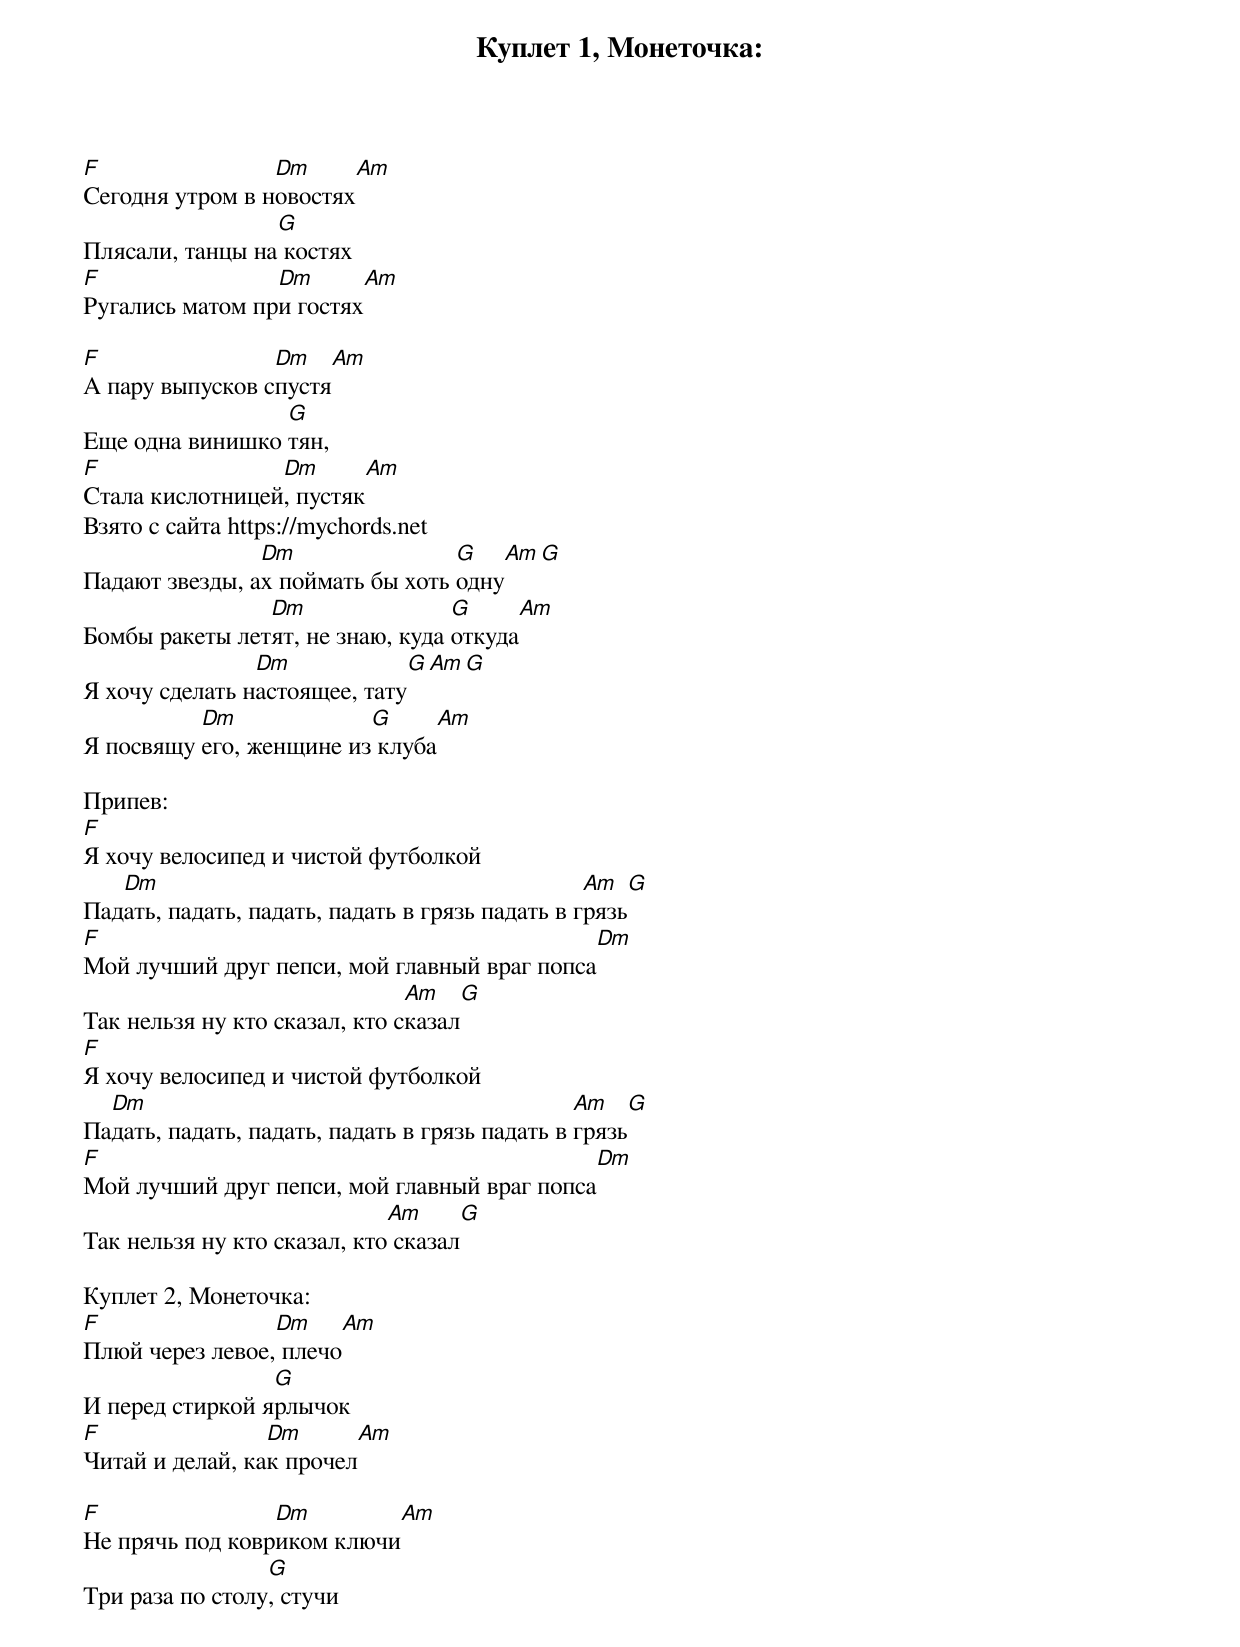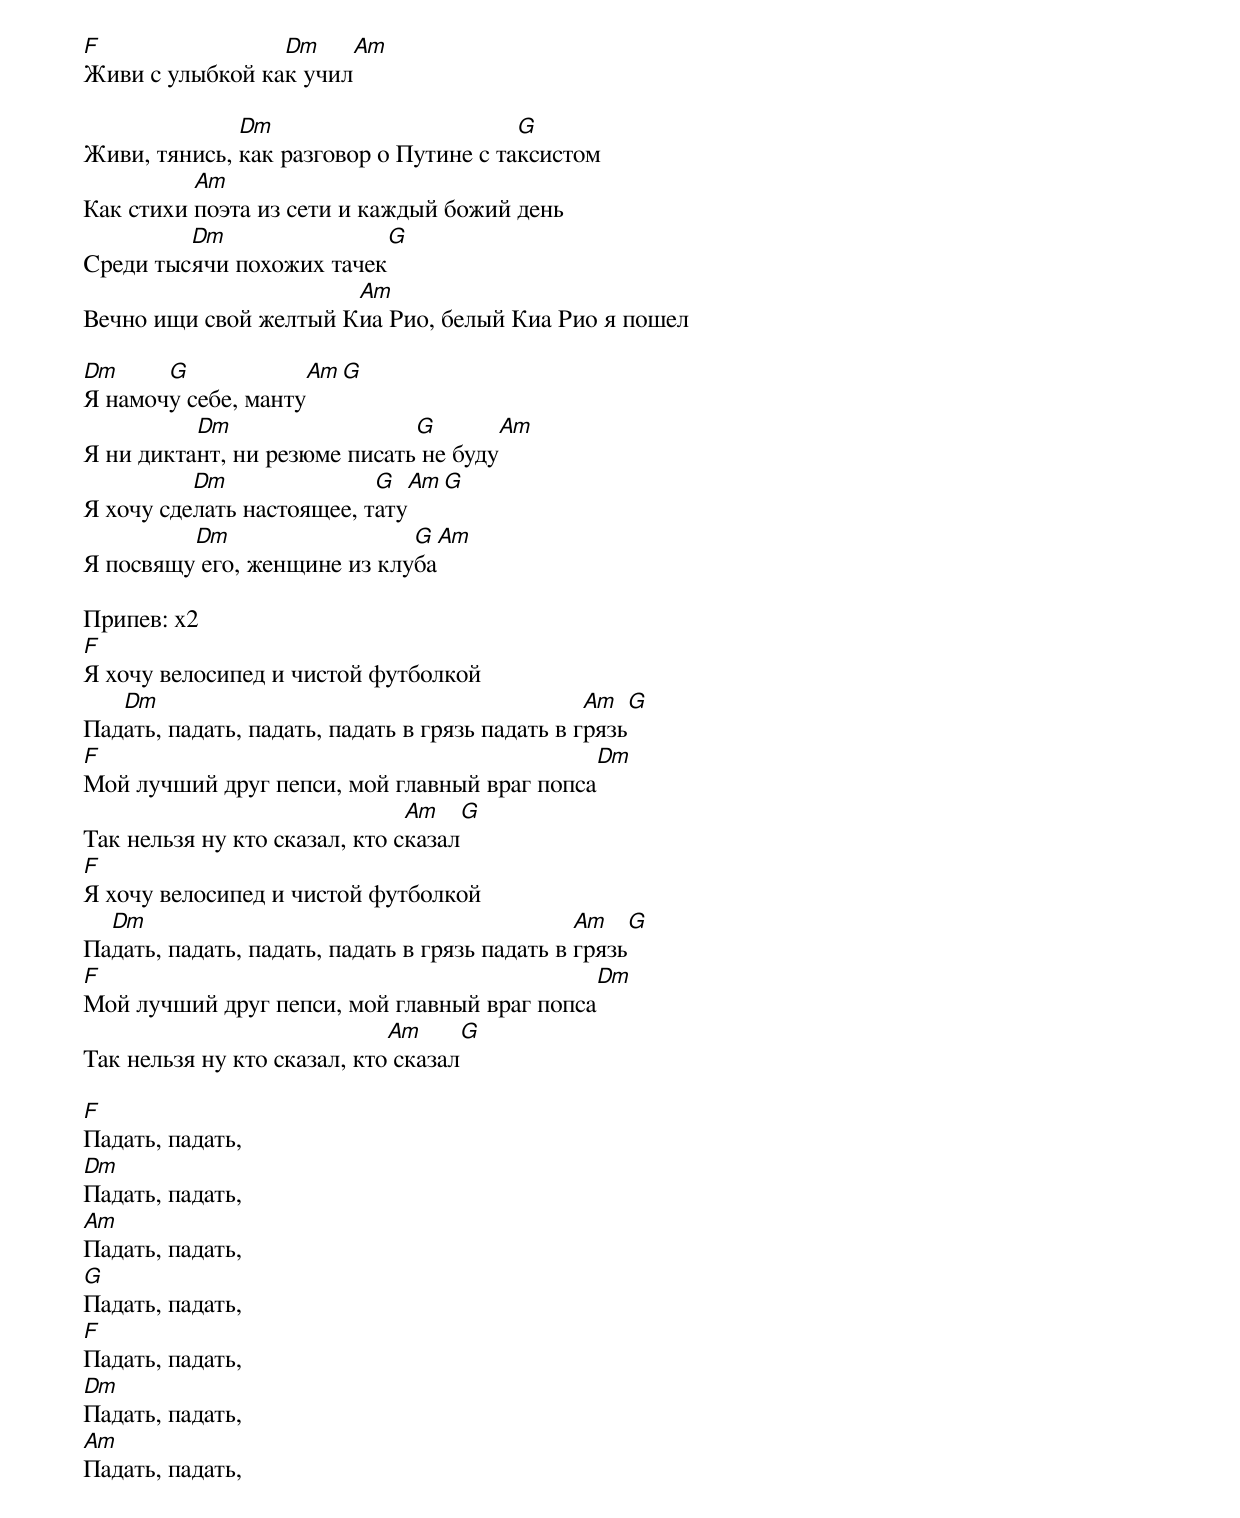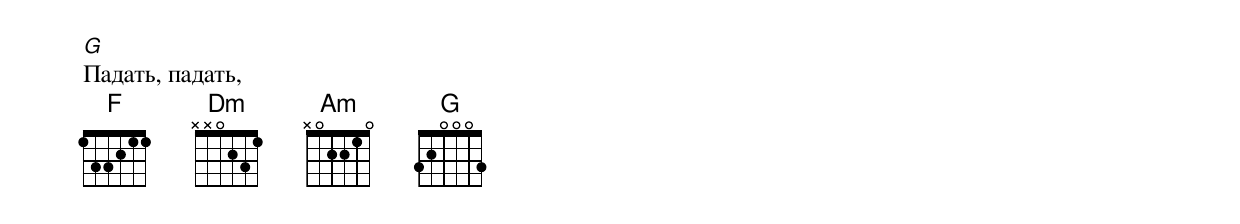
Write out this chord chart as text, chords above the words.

Куплет 1, Монеточка:
F                Dm            Am
Сегодня утром в новостях
                 G
Плясали, танцы на костях
F                Dm            Am
Ругались матом при гостях

F                Dm            Am
А пару выпусков спустя
                 G
Еще одна винишко тян,
F                Dm            Am
Стала кислотницей, пустяк
Взято с сайта https://mychords.net
                Dm                G                   Am G
Падают звезды, ах поймать бы хоть одну
                Dm                G                   Am
Бомбы ракеты летят, не знаю, куда откуда
                Dm                G      Am G
Я хочу сделать настоящее, тату
          Dm             G                   Am
Я посвящу его, женщине из клуба

Припев:
F
Я хочу велосипед и чистой футболкой
   Dm                                            Am                  G
Падать, падать, падать, падать в грязь падать в грязь
F                                                              Dm
Мой лучший друг пепси, мой главный враг попса
                               Am               G
Так нельзя ну кто сказал, кто сказал
F
Я хочу велосипед и чистой футболкой
  Dm                                            Am                  G
Падать, падать, падать, падать в грязь падать в грязь
F                                                              Dm
Мой лучший друг пепси, мой главный враг попса
                             Am               G
Так нельзя ну кто сказал, кто сказал

Куплет 2, Монеточка:
F                Dm            Am
Плюй через левое, плечо
                 G
И перед стиркой ярлычок
F                Dm            Am
Читай и делай, как прочел

F                Dm            Am
Не прячь под ковриком ключи
                 G
Три раза по столу, стучи
F                Dm            Am
Живи с улыбкой как учил

              Dm                        G
Живи, тянись, как разговор о Путине с таксистом
          Am
Как стихи поэта из сети и каждый божий день
         Dm                        G
Среди тысячи похожих тачек
                       Am
Вечно ищи свой желтый Киа Рио, белый Киа Рио я пошел

Dm     G                 Am G
Я намочу себе, манту
          Dm                  G                 Am
Я ни диктант, ни резюме писать не буду
          Dm               G            Am G
Я хочу сделать настоящее, тату
         Dm                  G                 Am
Я посвящу его, женщине из клуба

Припев: x2
F
Я хочу велосипед и чистой футболкой
   Dm                                            Am                  G
Падать, падать, падать, падать в грязь падать в грязь
F                                                              Dm
Мой лучший друг пепси, мой главный враг попса
                               Am               G
Так нельзя ну кто сказал, кто сказал
F
Я хочу велосипед и чистой футболкой
  Dm                                            Am                  G
Падать, падать, падать, падать в грязь падать в грязь
F                                                              Dm
Мой лучший друг пепси, мой главный враг попса
                             Am               G
Так нельзя ну кто сказал, кто сказал

F
Падать, падать,
Dm
Падать, падать,
Am
Падать, падать,
G
Падать, падать,
F
Падать, падать,
Dm
Падать, падать,
Am
Падать, падать,
G
Падать, падать,
